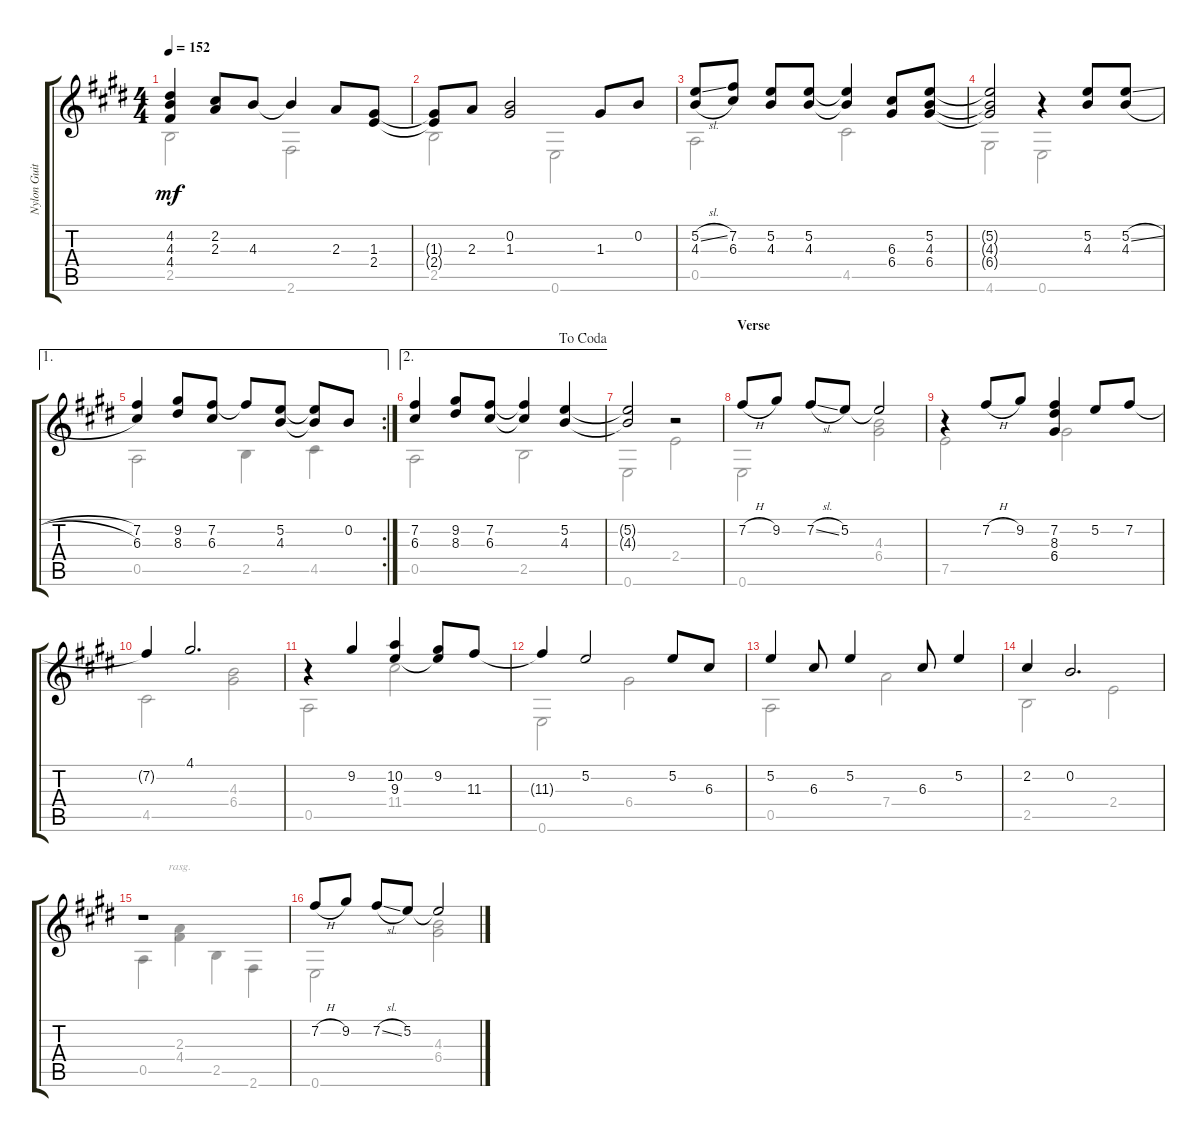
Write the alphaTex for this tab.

\track ("Nylon Guitar" "Nylon Guit") {instrument acousticguitarnylon}
\staff {score tabs}
\tuning (E4 B3 G3 D3 A2 E2) {hide}
\voice
\ts (4 4)
\tempo 152
\clef g2
\ks e
(4.2{t} 4.3{t} 4.4{t}).4{dy mf} (2.2 2.3).8 4.3.8 4.3{t}.4 2.3.8 (1.3 2.4).8 |
(1.3{t} 2.4{t}).8 2.3.8 (0.2 1.3).2 1.3.8 0.2.8 |
(5.2{sl} 4.3{h}).8 (7.2 6.3).8 (5.2 4.3).8 (5.2 4.3).8 (5.2{t} 4.3{t}).4 (6.3 6.4).8 (5.2 4.3 6.4).8 |
(5.2{t} 4.3{t} 6.4{t}).2 r.4 (5.2 4.3).8 (5.2{sl} 4.3{h}).8 |
\ae 1
\rc 2
(7.2 6.3).4 (9.2 8.3).8 (7.2 6.3).8 7.2{t}.8 (5.2 4.3).8 (5.2{t} 4.3{t}).8 0.2.8 |
\ae 2
\jump dacoda
(7.2 6.3).4 (9.2 8.3).8 (7.2 6.3).8 (7.2{t} 6.3{t}).4 (5.2 4.3).4 |
(5.2{t} 4.3{t}).2 r.2 |
\section ("" "Verse")
7.2{h}.8 9.2.8 7.2{sl}.8 5.2.8 5.2{t}.2 |
r.4 7.2{h}.8 9.2.8 (7.2 8.3 6.4).4 5.2.8 7.2.8 |
7.2{t}.4 4.1.2{d} |
r.4 9.2.4 (10.2 9.3).4 (9.2 9.3{t}).8 11.3.8 |
11.3{t}.4 5.2.2 5.2.8 6.3.8 |
5.2.4 6.3.8 5.2.4 6.3.8 5.2.4 |
2.2.4 0.2.2{d} |
r.1 |
\section ("" "")
7.2{h}.8 9.2.8 7.2{sl}.8 5.2.8 5.2{t}.2
\voice
\clef g2
\ottava regular
\simile none
\ks e
2.5.2{dy mf} 2.6.2 |
2.5.2 0.6.2 |
0.5.2 4.5.2 |
4.6.2 0.6.2 |
0.5.2 2.5.4 4.5.4 |
0.5.2 2.5.2 |
0.6.2 2.4.2 |
0.6.2 (4.3 6.4).2 |
7.5.2 6.4.2 |
4.5.2 (4.3 6.4).2 |
0.5.2 11.4.2 |
0.6.2 6.4.2 |
0.5.2 7.4.2 |
2.5.2 2.4.2 |
0.5.4 (2.3 4.4).4{rasg ii} 2.5.4 2.6.4 |
0.6.2 (4.3 6.4).2
